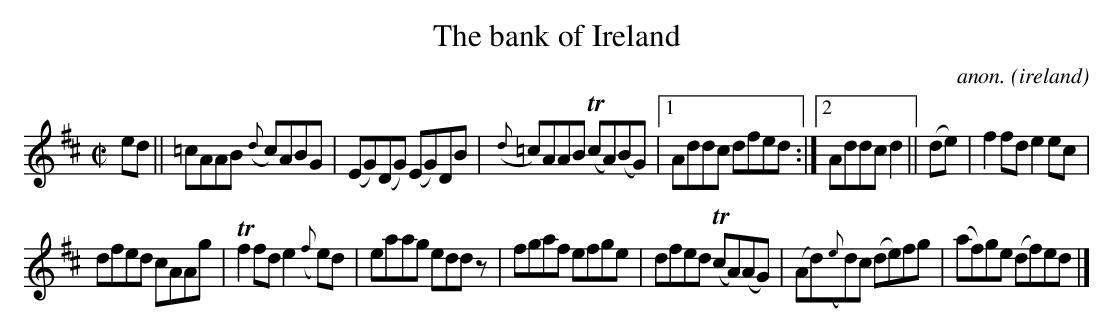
X:1
T:The bank of Ireland
O:ireland
C:anon.
m: Tn = (3n/o/n/
m:Tn2 = (3n/o/n/ m/n/
M:C|
L:1/8
K:D
edW||=cAAB ({d}c)ABG|(EG)(DG) (EG)DB|({d}=c)AAB (TcA)(BG)|[1Addc dfed:|[2Addc d2||(de)|f2fd e2ec|
dfed cAAg|Tf2fd e2({f}e)d|eaag edd z|fgaf efge|dfed (TcA)(AG)|(Ad)({e}d)c (de)fg|(af)ge (df)edW|]
